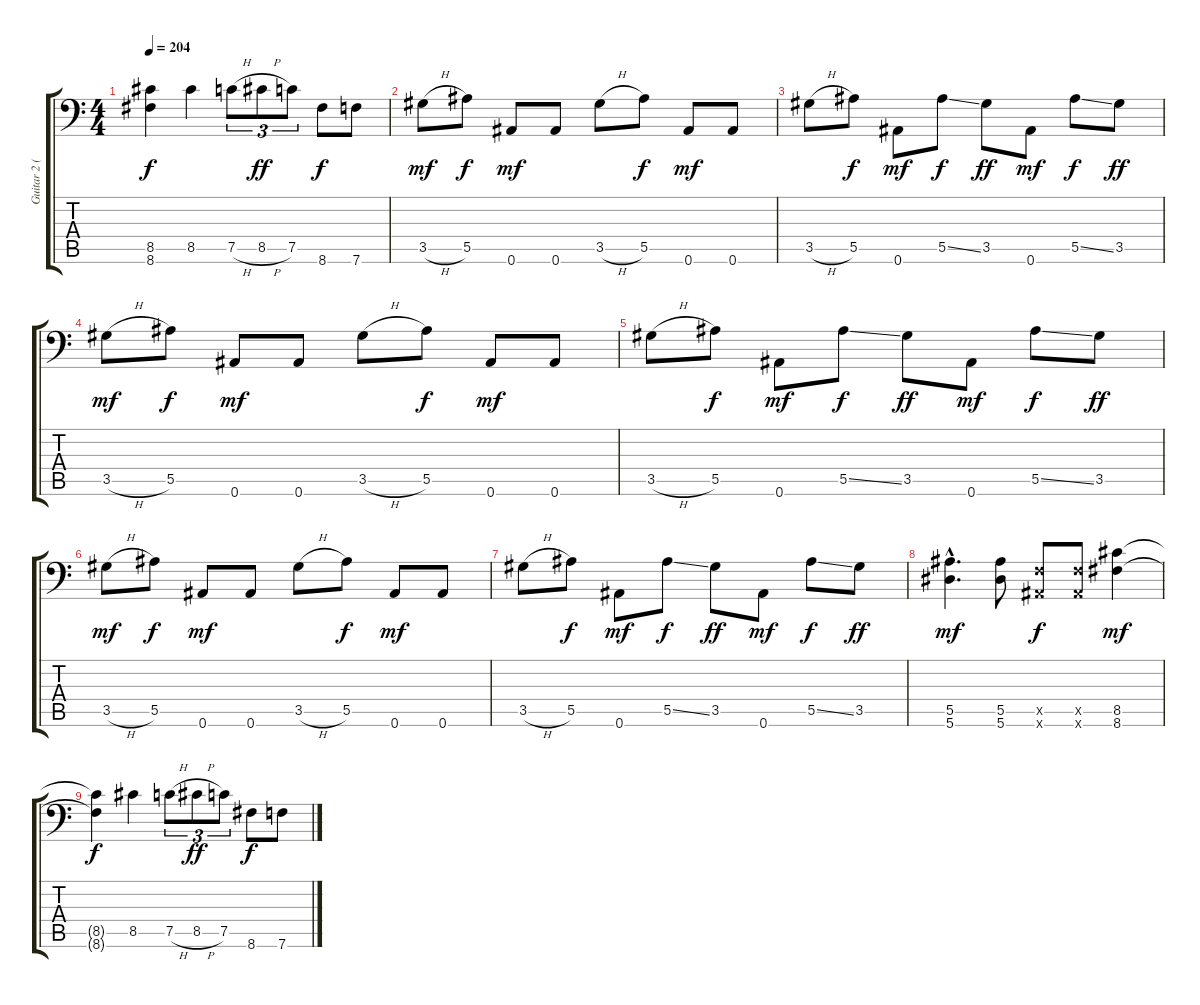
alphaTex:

\track ("Guitar 2 (Lead)" "Guitar 2 (") {instrument distortionguitar}
\staff {score tabs}
\tuning (C4 G3 Eb3 Bb2 F2 Bb1) {hide}
\ts (4 4)
\tempo 204
\clef f4
\ks c
(8.5{t} 8.6{t}).4{dy f} 8.5.4 7.5{h}.8{tu (3 2)} 8.5{h}.8{tu (3 2) dy ff} 7.5.8{tu (3 2)} 8.6.8{dy f} 7.6.8 |
3.5{h}.8{dy mf} 5.5.8{dy f} 0.6.8{dy mf} 0.6.8 3.5{h}.8 5.5.8{dy f} 0.6.8{dy mf} 0.6.8 |
3.5{h}.8 5.5.8{dy f} 0.6.8{dy mf} 5.5{ss}.8{dy f} 3.5.8{dy ff} 0.6.8{dy mf} 5.5{ss}.8{dy f} 3.5.8{dy ff} |
3.5{h}.8{dy mf} 5.5.8{dy f} 0.6.8{dy mf} 0.6.8 3.5{h}.8 5.5.8{dy f} 0.6.8{dy mf} 0.6.8 |
3.5{h}.8 5.5.8{dy f} 0.6.8{dy mf} 5.5{ss}.8{dy f} 3.5.8{dy ff} 0.6.8{dy mf} 5.5{ss}.8{dy f} 3.5.8{dy ff} |
3.5{h}.8{dy mf} 5.5.8{dy f} 0.6.8{dy mf} 0.6.8 3.5{h}.8 5.5.8{dy f} 0.6.8{dy mf} 0.6.8 |
3.5{h}.8 5.5.8{dy f} 0.6.8{dy mf} 5.5{ss}.8{dy f} 3.5.8{dy ff} 0.6.8{dy mf} 5.5{ss}.8{dy f} 3.5.8{dy ff} |
(5.5{hac} 5.6{hac}).4{d dy mf} (5.5 5.6).8 (0.5{x} 0.6{x}).8{dy f} (0.5{x} 0.6{x}).8 (8.5 8.6).4{dy mf} |
(8.5{t} 8.6{t}).4{dy f} 8.5.4 7.5{h}.8{tu (3 2)} 8.5{h}.8{tu (3 2) dy ff} 7.5.8{tu (3 2)} 8.6.8{dy f} 7.6.8
